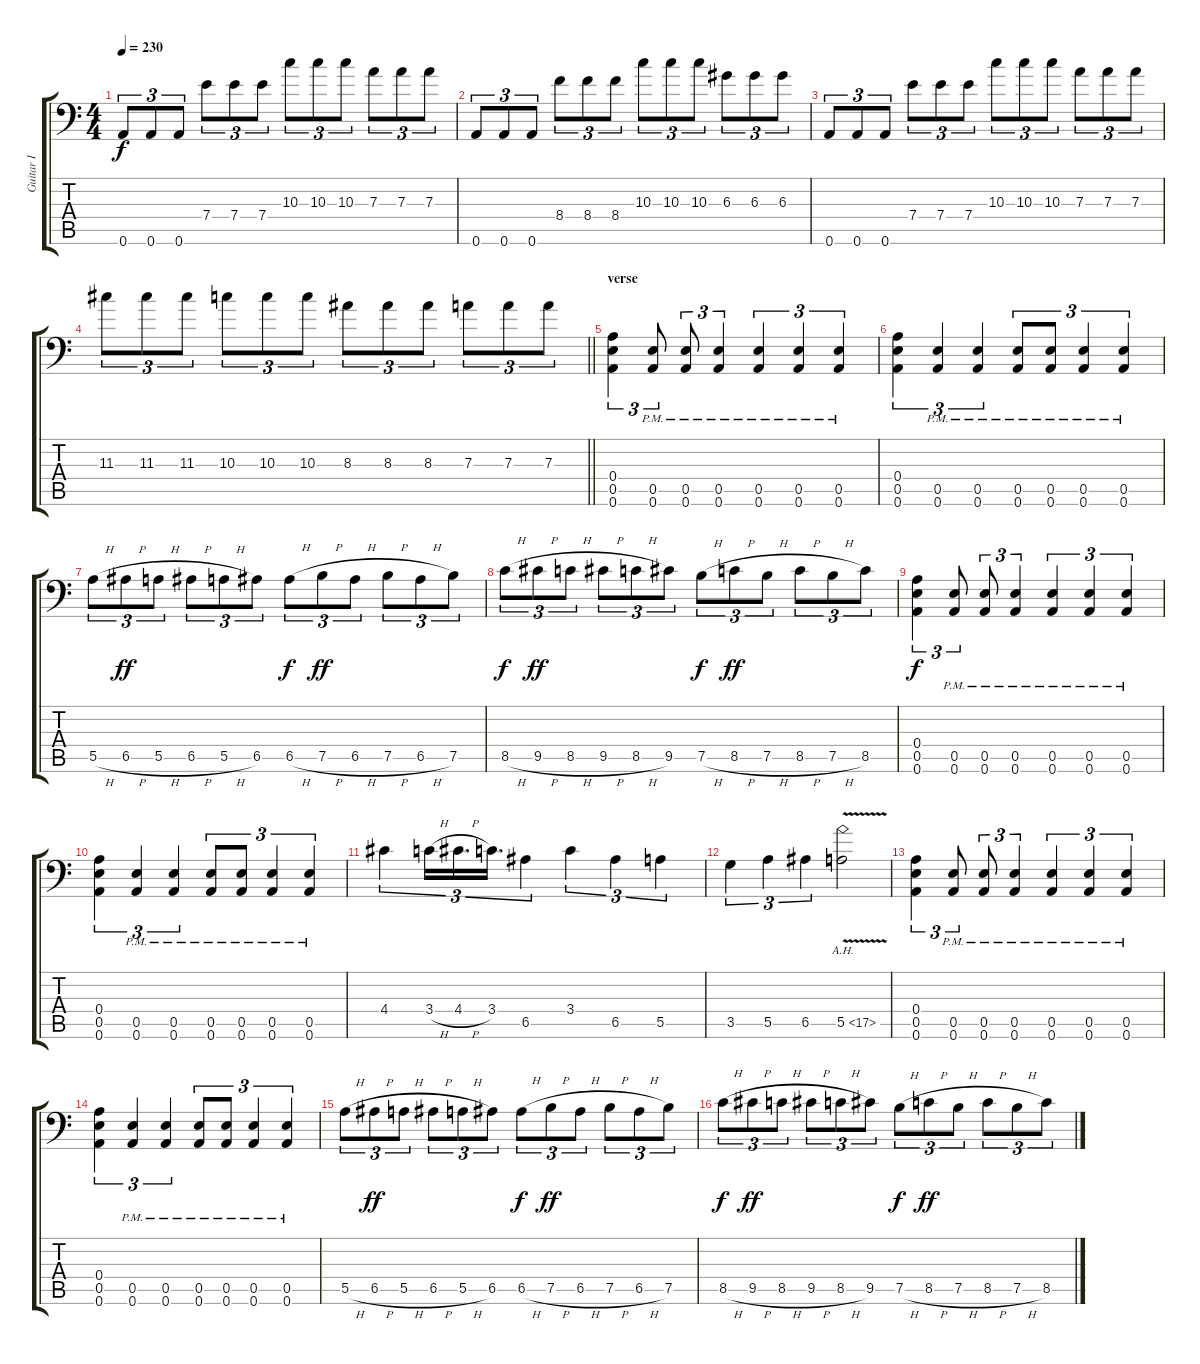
\track ("Guitar I" "Guitar I") {instrument distortionguitar}
\staff {score tabs}
\tuning (B3 Gb3 D3 A2 E2 A1) {hide}
\ts (4 4)
\tempo 230
\clef f4
\ks c
0.6.8{tu (3 2) dy f} 0.6.8{tu (3 2)} 0.6.8{tu (3 2)} 7.4.8{tu (3 2)} 7.4.8{tu (3 2)} 7.4.8{tu (3 2)} 10.3.8{tu (3 2)} 10.3.8{tu (3 2)} 10.3.8{tu (3 2)} 7.3.8{tu (3 2)} 7.3.8{tu (3 2)} 7.3.8{tu (3 2)} |
0.6.8{tu (3 2)} 0.6.8{tu (3 2)} 0.6.8{tu (3 2)} 8.4.8{tu (3 2)} 8.4.8{tu (3 2)} 8.4.8{tu (3 2)} 10.3.8{tu (3 2)} 10.3.8{tu (3 2)} 10.3.8{tu (3 2)} 6.3.8{tu (3 2)} 6.3.8{tu (3 2)} 6.3.8{tu (3 2)} |
0.6.8{tu (3 2)} 0.6.8{tu (3 2)} 0.6.8{tu (3 2)} 7.4.8{tu (3 2)} 7.4.8{tu (3 2)} 7.4.8{tu (3 2)} 10.3.8{tu (3 2)} 10.3.8{tu (3 2)} 10.3.8{tu (3 2)} 7.3.8{tu (3 2)} 7.3.8{tu (3 2)} 7.3.8{tu (3 2)} |
\barLineRight lightlight
11.3.8{tu (3 2)} 11.3.8{tu (3 2)} 11.3.8{tu (3 2)} 10.3.8{tu (3 2)} 10.3.8{tu (3 2)} 10.3.8{tu (3 2)} 8.3.8{tu (3 2)} 8.3.8{tu (3 2)} 8.3.8{tu (3 2)} 7.3.8{tu (3 2)} 7.3.8{tu (3 2)} 7.3.8{tu (3 2)} |
\section ("" "verse")
(0.4 0.5 0.6).4{tu (3 2)} (0.5{pm} 0.6{pm}).8{tu (3 2)} (0.5{pm} 0.6{pm}).8{tu (3 2)} (0.5{pm} 0.6{pm}).4{tu (3 2)} (0.5{pm} 0.6{pm}).4{tu (3 2)} (0.5{pm} 0.6{pm}).4{tu (3 2)} (0.5{pm} 0.6{pm}).4{tu (3 2)} |
(0.4 0.5 0.6).4{tu (3 2)} (0.5{pm} 0.6{pm}).4{tu (3 2)} (0.5{pm} 0.6{pm}).4{tu (3 2)} (0.5{pm} 0.6{pm}).8{tu (3 2)} (0.5{pm} 0.6{pm}).8{tu (3 2)} (0.5{pm} 0.6{pm}).4{tu (3 2)} (0.5{pm} 0.6{pm}).4{tu (3 2)} |
5.5{h}.8{tu (3 2)} 6.5{h}.8{tu (3 2) dy ff} 5.5{h}.8{tu (3 2)} 6.5{h}.8{tu (3 2)} 5.5{h}.8{tu (3 2)} 6.5.8{tu (3 2)} 6.5{h}.8{tu (3 2) dy f} 7.5{h}.8{tu (3 2) dy ff} 6.5{h}.8{tu (3 2)} 7.5{h}.8{tu (3 2)} 6.5{h}.8{tu (3 2)} 7.5.8{tu (3 2)} |
8.5{h}.8{tu (3 2) dy f} 9.5{h}.8{tu (3 2) dy ff} 8.5{h}.8{tu (3 2)} 9.5{h}.8{tu (3 2)} 8.5{h}.8{tu (3 2)} 9.5.8{tu (3 2)} 7.5{h}.8{tu (3 2) dy f} 8.5{h}.8{tu (3 2) dy ff} 7.5{h}.8{tu (3 2)} 8.5{h}.8{tu (3 2)} 7.5{h}.8{tu (3 2)} 8.5.8{tu (3 2)} |
(0.4 0.5 0.6).4{tu (3 2) dy f} (0.5{pm} 0.6{pm}).8{tu (3 2)} (0.5{pm} 0.6{pm}).8{tu (3 2)} (0.5{pm} 0.6{pm}).4{tu (3 2)} (0.5{pm} 0.6{pm}).4{tu (3 2)} (0.5{pm} 0.6{pm}).4{tu (3 2)} (0.5{pm} 0.6{pm}).4{tu (3 2)} |
(0.4 0.5 0.6).4{tu (3 2)} (0.5{pm} 0.6{pm}).4{tu (3 2)} (0.5{pm} 0.6{pm}).4{tu (3 2)} (0.5{pm} 0.6{pm}).8{tu (3 2)} (0.5{pm} 0.6{pm}).8{tu (3 2)} (0.5{pm} 0.6{pm}).4{tu (3 2)} (0.5{pm} 0.6{pm}).4{tu (3 2)} |
4.4.4{tu (3 2)} 3.4{h}.16{tu (3 2)} 4.4{h}.16{d tu (3 2)} 3.4.16{d tu (3 2)} 6.5.4{tu (3 2)} 3.4.4{tu (3 2)} 6.5.4{tu (3 2)} 5.5.4{tu (3 2)} |
3.5.4{tu (3 2)} 5.5.4{tu (3 2)} 6.5.4{tu (3 2)} 5.5{ah 12 v}.2 |
(0.4 0.5 0.6).4{tu (3 2)} (0.5{pm} 0.6{pm}).8{tu (3 2)} (0.5{pm} 0.6{pm}).8{tu (3 2)} (0.5{pm} 0.6{pm}).4{tu (3 2)} (0.5{pm} 0.6{pm}).4{tu (3 2)} (0.5{pm} 0.6{pm}).4{tu (3 2)} (0.5{pm} 0.6{pm}).4{tu (3 2)} |
(0.4 0.5 0.6).4{tu (3 2)} (0.5{pm} 0.6{pm}).4{tu (3 2)} (0.5{pm} 0.6{pm}).4{tu (3 2)} (0.5{pm} 0.6{pm}).8{tu (3 2)} (0.5{pm} 0.6{pm}).8{tu (3 2)} (0.5{pm} 0.6{pm}).4{tu (3 2)} (0.5{pm} 0.6{pm}).4{tu (3 2)} |
5.5{h}.8{tu (3 2)} 6.5{h}.8{tu (3 2) dy ff} 5.5{h}.8{tu (3 2)} 6.5{h}.8{tu (3 2)} 5.5{h}.8{tu (3 2)} 6.5.8{tu (3 2)} 6.5{h}.8{tu (3 2) dy f} 7.5{h}.8{tu (3 2) dy ff} 6.5{h}.8{tu (3 2)} 7.5{h}.8{tu (3 2)} 6.5{h}.8{tu (3 2)} 7.5.8{tu (3 2)} |
8.5{h}.8{tu (3 2) dy f} 9.5{h}.8{tu (3 2) dy ff} 8.5{h}.8{tu (3 2)} 9.5{h}.8{tu (3 2)} 8.5{h}.8{tu (3 2)} 9.5.8{tu (3 2)} 7.5{h}.8{tu (3 2) dy f} 8.5{h}.8{tu (3 2) dy ff} 7.5{h}.8{tu (3 2)} 8.5{h}.8{tu (3 2)} 7.5{h}.8{tu (3 2)} 8.5.8{tu (3 2)}
